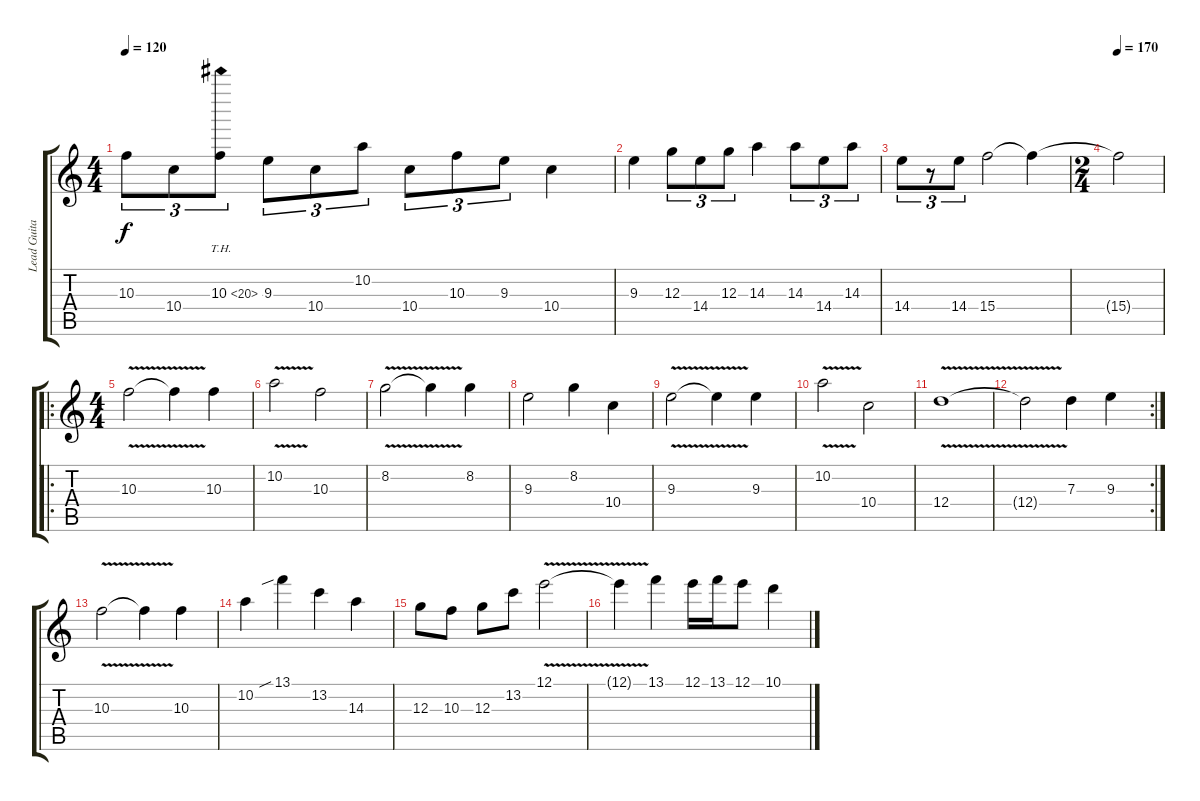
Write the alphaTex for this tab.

\track ("Lead Guitar" "Lead Guita") {instrument distortionguitar}
\staff {score tabs}
\tuning (E4 B3 G3 D3 A2 E2) {hide}
\ts (4 4)
\tempo 120
\clef g2
\ks c
10.3.8{tu (3 2) dy f} 10.4.8{tu (3 2)} 10.3{th 10}.8{tu (3 2)} 9.3.8{tu (3 2)} 10.4.8{tu (3 2)} 10.2.8{tu (3 2)} 10.4.8{tu (3 2)} 10.3.8{tu (3 2)} 9.3.8{tu (3 2)} 10.4.4 |
9.3.4 12.3.8{tu (3 2)} 14.4.8{tu (3 2)} 12.3.8{tu (3 2)} 14.3.4 14.3.8{tu (3 2)} 14.4.8{tu (3 2)} 14.3.8{tu (3 2)} |
14.4.8{tu (3 2)} r.8{tu (3 2)} 14.4.8{tu (3 2)} 15.4.2 15.4{t}.4 |
\ts (2 4)
\tempo 170
15.4{t}.2 |
\ro
\ts (4 4)
10.3{v}.2 10.3{t}.4 10.3.4 |
10.2{v}.2 10.3.2 |
8.2{v}.2 8.2{t}.4 8.2.4 |
9.3.2 8.2.4 10.4.4 |
9.3{v}.2 9.3{t}.4 9.3.4 |
10.2{v}.2 10.4.2 |
12.4{v}.1 |
\rc 2
12.4{t}.2 7.3.4 9.3.4 |
10.3{v}.2 10.3{t}.4 10.3.4 |
10.2.4 13.1{sib}.4 13.2.4 14.3.4 |
12.3.8 10.3.8 12.3.8 13.2.8 12.1{v}.2 |
12.1{t}.4 13.1.4 12.1.16 13.1.16 12.1.8 10.1.4
